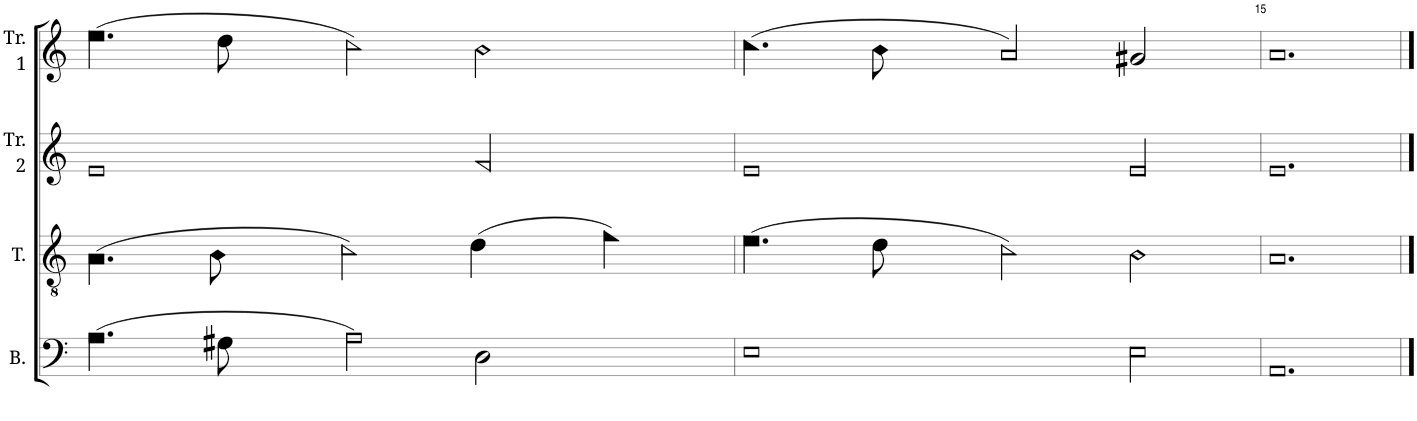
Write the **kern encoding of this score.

**kern	**kern	**kern	**kern
*part4	*part3	*part2	*part1
*staff4	*staff3	*staff2	*staff1
*I"B.	*I"T.	*I"C.	*I"Tr.
*I'B.	*I'T.	*	*I'Tr. 1
!!LO:PB:g=z
*clefF4	*clefGv2	*clefG2	*clefG2
*k[]	*k[]	*k[]	*k[]
*M3/2	*M3/2	*M3/2	*M3/2
=13	=13	=13	=13
(4.A!\	(4.A!\	1e!	(4.ee!\
8G#X!\	8B!\	.	8dd!\
2A!\)	2c!\)	.	2cc!\)
2D!\	(4d!\	2f!/	2b!\
.	4f!\)	.	.
=14	=14	=14	=14
1E!	(4.e!\	1e!	(4.cc!\
.	8d!\	.	8b!\
.	2c!\)	.	2a!/)
2E!\	2B!\	2e!/	2g#X!/
=15	=15	=15	=15
1.AA!	1.A!	1.e!	1.a!
==	==	==	==
*-	*-	*-	*-
